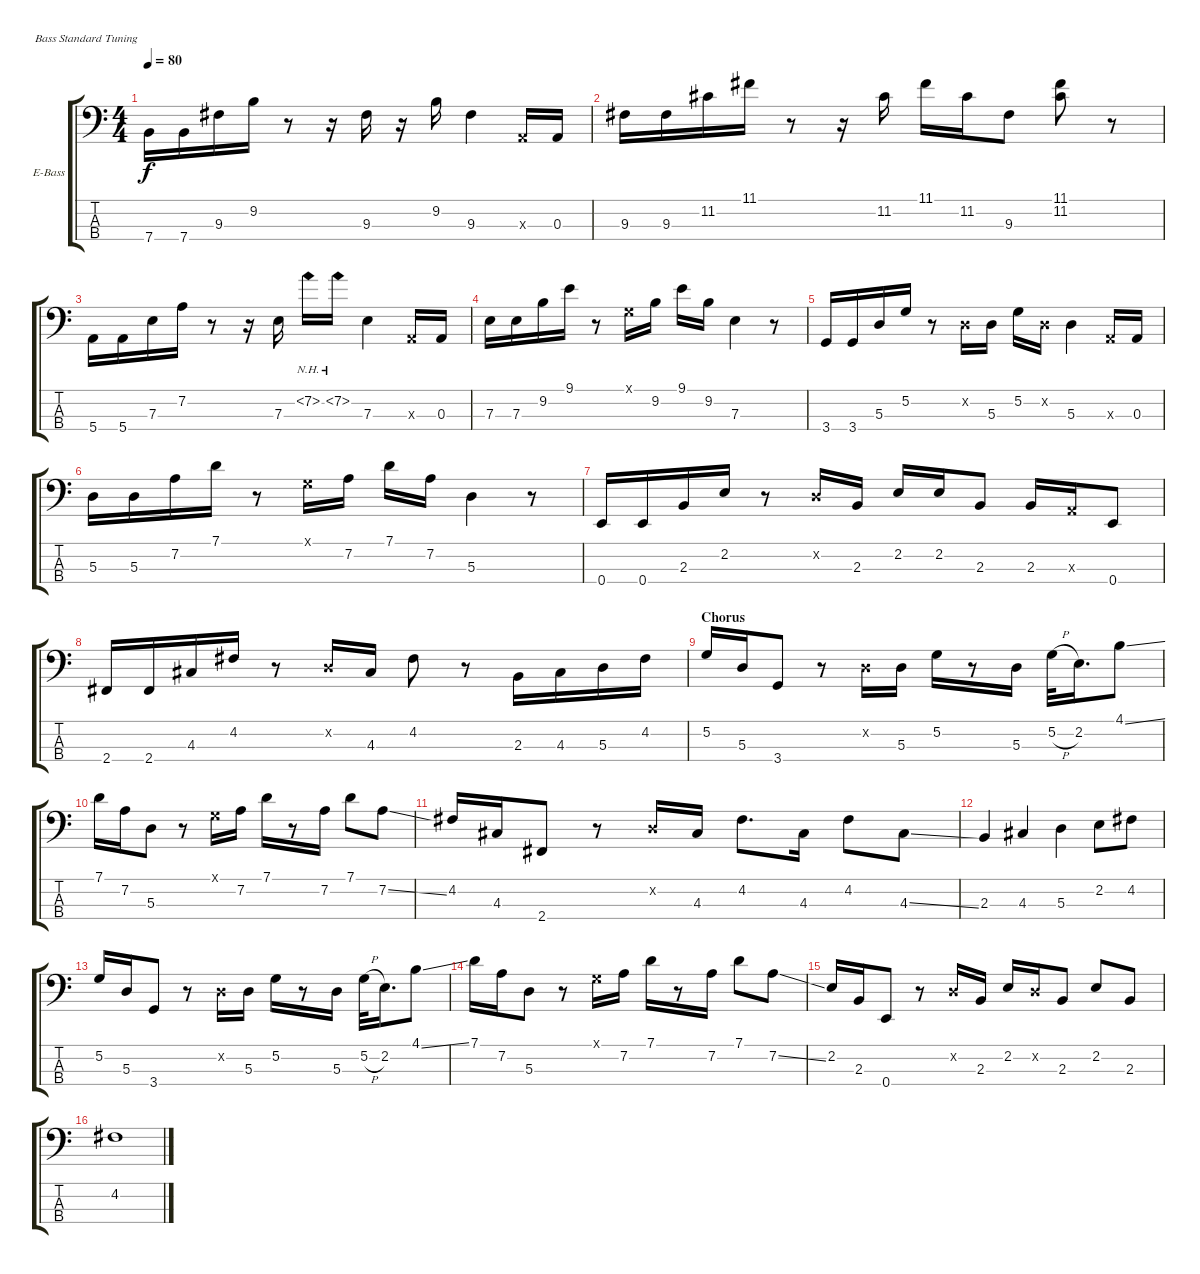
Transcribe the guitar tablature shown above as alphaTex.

\bracketExtendMode groupsimilarinstruments
\firstSystemTrackNameOrientation horizontal
\otherSystemsTrackNameOrientation horizontal
\track ("Bass" "E-Bass") {instrument slapbass1}
\staff {score tabs}
\tuning (G2 D2 A1 E1)
\ts (4 4)
\tempo 80
\clef f4
\ks c
7.4.16{dy f} 7.4.16 9.3.16 9.2.16 r.8 r.16 9.3.16 r.16 9.2.16 9.3.4 0.3{x}.16 0.3.16 |
9.3.16 9.3.16 11.2.16 11.1.16 r.8 r.16 11.2.16 11.1.16 11.2.16 9.3.8 (11.1 11.2).8 r.8 |
5.4.16 5.4.16 7.3.16 7.2.16 r.8 r.16 7.3.16 7.2{nh}.16 7.2{nh}.16 7.3.4 0.3{x}.16 0.3.16 |
7.3.16 7.3.16 9.2.16 9.1.16 r.8 0.1{x}.16 9.2.16 9.1.16 9.2.16 7.3.4 r.8 |
3.4.16 3.4.16 5.3.16 5.2.16 r.8 0.2{x}.16 5.3.16 5.2.16 0.2{x}.16 5.3.4 0.3{x}.16 0.3.16 |
5.3.16 5.3.16 7.2.16 7.1.16 r.8 0.1{x}.16 7.2.16 7.1.16 7.2.16 5.3.4 r.8 |
0.4.16 0.4.16 2.3.16 2.2.16 r.8 0.2{x}.16 2.3.16 2.2.16 2.2.16 2.3.8 2.3.16 0.3{x}.16 0.4.8 |
2.4.16 2.4.16 4.3.16 4.2.16 r.8 0.2{x}.16 4.3.16 4.2.8 r.8 2.3.16 4.3.16 5.3.16 4.2.16 |
\section ("" "Chorus")
5.2.16 5.3.16 3.4.8 r.8 0.2{x}.16 5.3.16 5.2.16 r.8 5.3.16 5.2{h}.32 2.2.16{d} 4.1{ss}.8 |
7.1.16 7.2.16 5.3.8 r.8 0.1{x}.16 7.2.16 7.1.16 r.8 7.2.16 7.1.8 7.2{ss}.8 |
4.2.16 4.3.16 2.4.8 r.8 0.2{x}.16 4.3.16 4.2.8{d} 4.3.16 4.2.8 4.3{ss}.8 |
2.3.4 4.3.4 5.3.4 2.2.8 4.2.8 |
5.2.16 5.3.16 3.4.8 r.8 0.2{x}.16 5.3.16 5.2.16 r.8 5.3.16 5.2{h}.32 2.2.16{d} 4.1{ss}.8 |
7.1.16 7.2.16 5.3.8 r.8 0.1{x}.16 7.2.16 7.1.16 r.8 7.2.16 7.1.8 7.2{ss}.8 |
2.2.16 2.3.16 0.4.8 r.8 0.2{x}.16 2.3.16 2.2.16 0.2{x}.16 2.3.8 2.2.8 2.3.8 |
4.2.1
